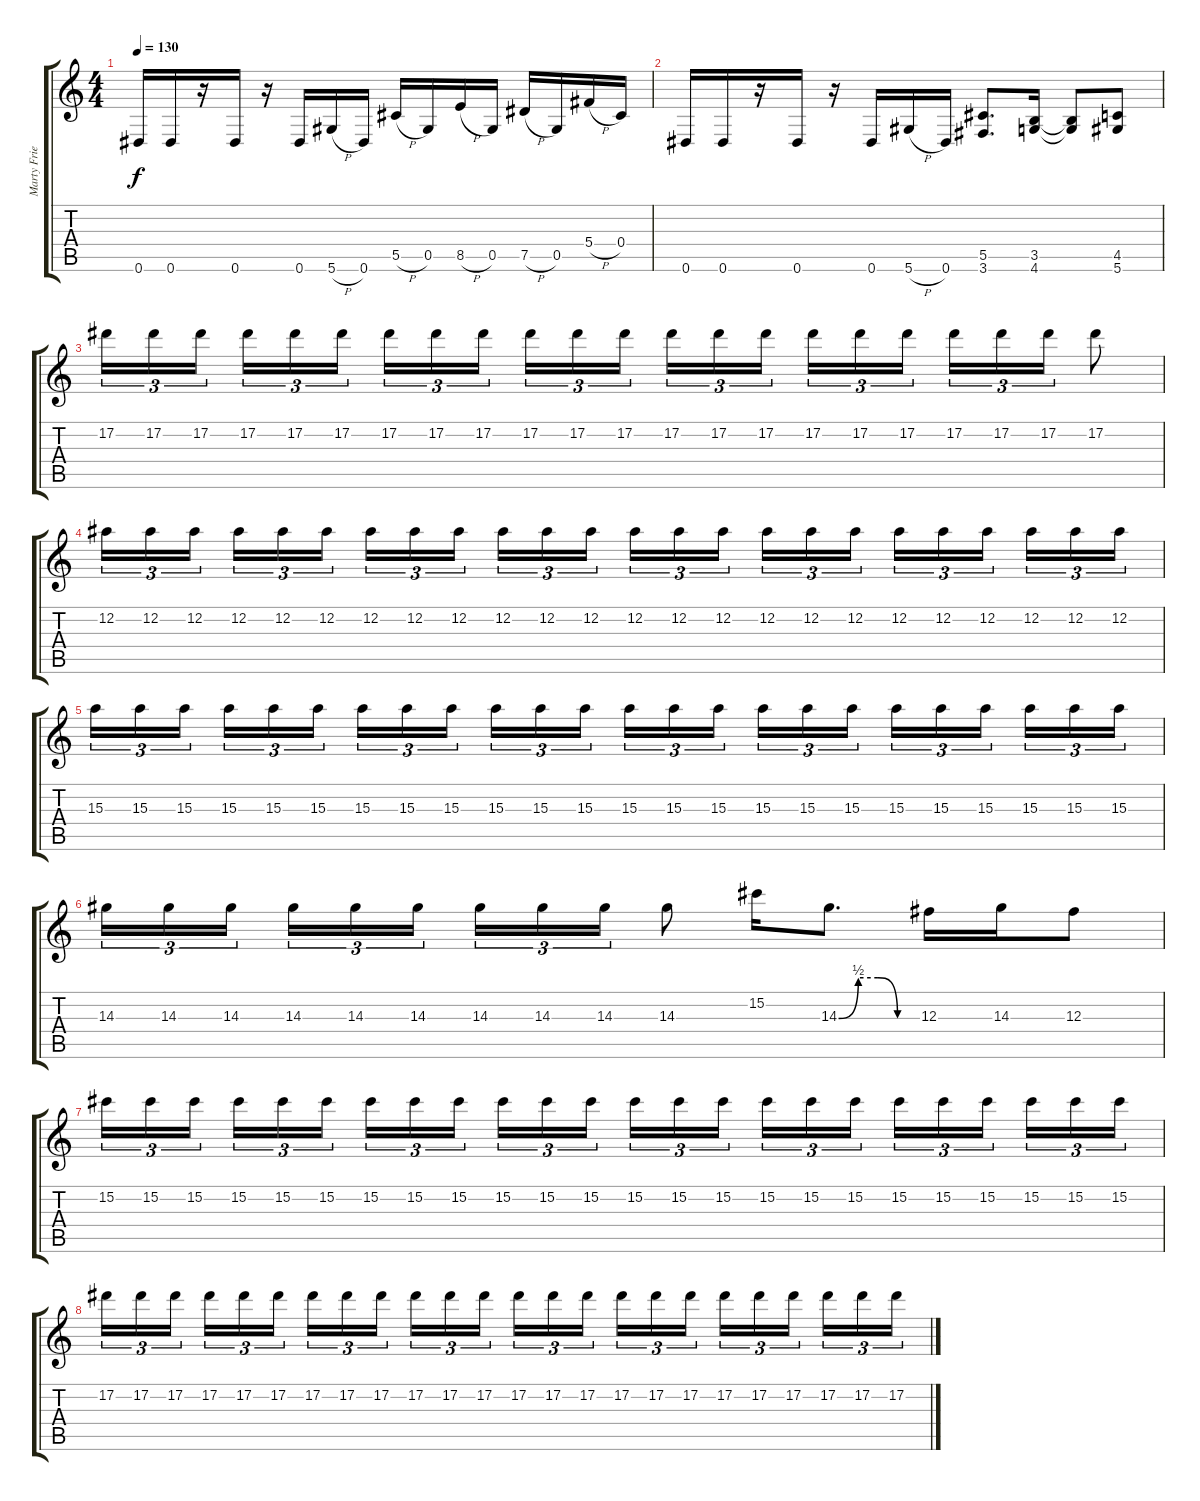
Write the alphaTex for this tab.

\track ("Marty Friedman " "Marty Frie") {instrument distortionguitar}
\staff {score tabs}
\tuning (Eb4 Bb3 Gb3 Db3 Ab2 Eb2) {hide}
\ts (4 4)
\tempo 130
\clef g2
\ks c
0.6.16{dy f} 0.6.16 r.16 0.6.16 r.16 0.6.16 5.6{h}.16 0.6.16 5.5{h}.16 0.5.16 8.5{h}.16 0.5.16 7.5{h}.16 0.5.16 5.4{h}.16 0.4.16 |
0.6.16 0.6.16 r.16 0.6.16 r.16 0.6.16 5.6{h}.16 0.6.16 (5.5 3.6).8{d} (3.5 4.6).16 (3.5{t} 4.6{t}).8 (4.5 5.6).8 |
17.2.16{tu (3 2) balance 8} 17.2.16{tu (3 2)} 17.2.16{tu (3 2)} 17.2.16{tu (3 2)} 17.2.16{tu (3 2)} 17.2.16{tu (3 2)} 17.2.16{tu (3 2)} 17.2.16{tu (3 2)} 17.2.16{tu (3 2)} 17.2.16{tu (3 2)} 17.2.16{tu (3 2)} 17.2.16{tu (3 2)} 17.2.16{tu (3 2)} 17.2.16{tu (3 2)} 17.2.16{tu (3 2)} 17.2.16{tu (3 2)} 17.2.16{tu (3 2)} 17.2.16{tu (3 2)} 17.2.16{tu (3 2)} 17.2.16{tu (3 2)} 17.2.16{tu (3 2)} 17.2.8 |
12.2.16{tu (3 2)} 12.2.16{tu (3 2)} 12.2.16{tu (3 2)} 12.2.16{tu (3 2)} 12.2.16{tu (3 2)} 12.2.16{tu (3 2)} 12.2.16{tu (3 2)} 12.2.16{tu (3 2)} 12.2.16{tu (3 2)} 12.2.16{tu (3 2)} 12.2.16{tu (3 2)} 12.2.16{tu (3 2)} 12.2.16{tu (3 2)} 12.2.16{tu (3 2)} 12.2.16{tu (3 2)} 12.2.16{tu (3 2)} 12.2.16{tu (3 2)} 12.2.16{tu (3 2)} 12.2.16{tu (3 2)} 12.2.16{tu (3 2)} 12.2.16{tu (3 2)} 12.2.16{tu (3 2)} 12.2.16{tu (3 2)} 12.2.16{tu (3 2)} |
15.3.16{tu (3 2)} 15.3.16{tu (3 2)} 15.3.16{tu (3 2)} 15.3.16{tu (3 2)} 15.3.16{tu (3 2)} 15.3.16{tu (3 2)} 15.3.16{tu (3 2)} 15.3.16{tu (3 2)} 15.3.16{tu (3 2)} 15.3.16{tu (3 2)} 15.3.16{tu (3 2)} 15.3.16{tu (3 2)} 15.3.16{tu (3 2)} 15.3.16{tu (3 2)} 15.3.16{tu (3 2)} 15.3.16{tu (3 2)} 15.3.16{tu (3 2)} 15.3.16{tu (3 2)} 15.3.16{tu (3 2)} 15.3.16{tu (3 2)} 15.3.16{tu (3 2)} 15.3.16{tu (3 2)} 15.3.16{tu (3 2)} 15.3.16{tu (3 2)} |
14.3.16{tu (3 2)} 14.3.16{tu (3 2)} 14.3.16{tu (3 2)} 14.3.16{tu (3 2)} 14.3.16{tu (3 2)} 14.3.16{tu (3 2)} 14.3.16{tu (3 2)} 14.3.16{tu (3 2)} 14.3.16{tu (3 2)} 14.3.8 15.2.16 14.3{be (custom 0 0 15 2 30 2 45 0 60 0)}.8{d} 12.3.16 14.3.16 12.3.8 |
15.2.16{tu (3 2)} 15.2.16{tu (3 2)} 15.2.16{tu (3 2)} 15.2.16{tu (3 2)} 15.2.16{tu (3 2)} 15.2.16{tu (3 2)} 15.2.16{tu (3 2)} 15.2.16{tu (3 2)} 15.2.16{tu (3 2)} 15.2.16{tu (3 2)} 15.2.16{tu (3 2)} 15.2.16{tu (3 2)} 15.2.16{tu (3 2)} 15.2.16{tu (3 2)} 15.2.16{tu (3 2)} 15.2.16{tu (3 2)} 15.2.16{tu (3 2)} 15.2.16{tu (3 2)} 15.2.16{tu (3 2)} 15.2.16{tu (3 2)} 15.2.16{tu (3 2)} 15.2.16{tu (3 2)} 15.2.16{tu (3 2)} 15.2.16{tu (3 2)} |
17.2.16{tu (3 2)} 17.2.16{tu (3 2)} 17.2.16{tu (3 2)} 17.2.16{tu (3 2)} 17.2.16{tu (3 2)} 17.2.16{tu (3 2)} 17.2.16{tu (3 2)} 17.2.16{tu (3 2)} 17.2.16{tu (3 2)} 17.2.16{tu (3 2)} 17.2.16{tu (3 2)} 17.2.16{tu (3 2)} 17.2.16{tu (3 2)} 17.2.16{tu (3 2)} 17.2.16{tu (3 2)} 17.2.16{tu (3 2)} 17.2.16{tu (3 2)} 17.2.16{tu (3 2)} 17.2.16{tu (3 2)} 17.2.16{tu (3 2)} 17.2.16{tu (3 2)} 17.2.16{tu (3 2)} 17.2.16{tu (3 2)} 17.2.16{tu (3 2)}
